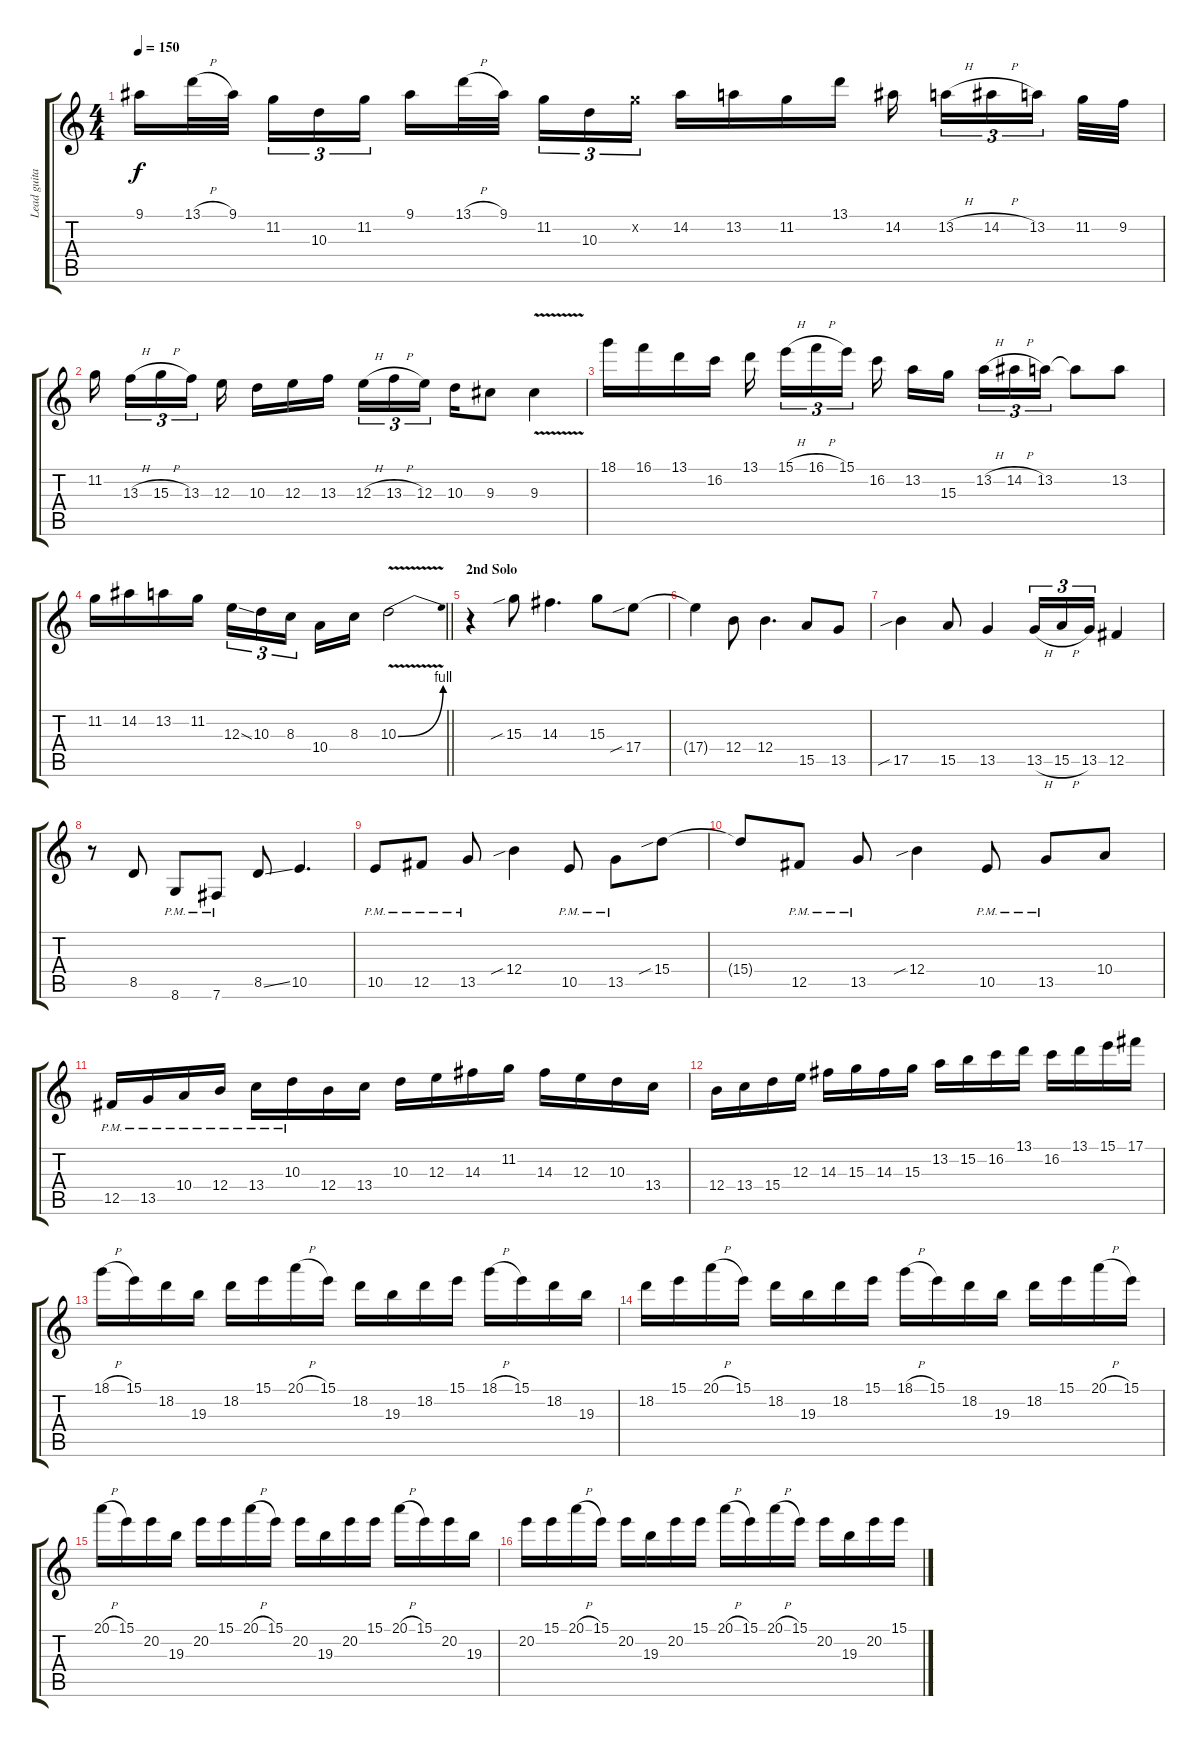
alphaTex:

\track ("Lead guitar" "Lead guita") {instrument distortionguitar}
\staff {score tabs}
\tuning (Db4 Ab3 E3 B2 Gb2 B1) {hide}
\ts (4 4)
\tempo 150
\clef g2
\ks c
9.1.16{dy f} 13.1{h}.32 9.1.32{beam splitsecondary} 11.2.16{tu (3 2)} 10.3.16{tu (3 2)} 11.2.16{tu (3 2)} 9.1.16 13.1{h}.32 9.1.32{beam splitsecondary} 11.2.16{tu (3 2)} 10.3.16{tu (3 2)} 11.2{x}.16{tu (3 2)} 14.2.16 13.2.16 11.2.16 13.1.16 14.2.16{beam splitsecondary} 13.2{h}.16{tu (3 2)} 14.2{h}.16{tu (3 2)} 13.2.16{tu (3 2) beam splitsecondary} 11.2.32 9.2.32 |
11.2.16{beam splitsecondary} 13.3{h}.16{tu (3 2)} 15.3{h}.16{tu (3 2)} 13.3.16{tu (3 2) beam splitsecondary} 12.3.16 10.3.16 12.3.16 13.3.16{beam splitsecondary} 12.3{h}.16{tu (3 2)} 13.3{h}.16{tu (3 2)} 12.3.16{tu (3 2) beam splitsecondary} 10.3.16 9.3.8 9.3{v}.4 |
18.1.16 16.1.16 13.1.16 16.2.16 13.1.16{beam splitsecondary} 15.1{h}.16{tu (3 2)} 16.1{h}.16{tu (3 2)} 15.1.16{tu (3 2) beam splitsecondary} 16.2.16 13.2.16 15.3.16{beam splitsecondary} 13.2{h}.16{tu (3 2)} 14.2{h}.16{tu (3 2)} 13.2.16{tu (3 2)} 13.2{t}.8 13.2.8 |
\barLineRight lightlight
11.2.16 14.2.16 13.2.16 11.2.16 12.3{ss}.16{tu (3 2)} 10.3.16{tu (3 2)} 8.3.16{tu (3 2) beam splitsecondary} 10.4.16 8.3.16 10.3{be (bend 0 0 60 4) v}.2 |
\section ("" "2nd Solo")
r.4 15.3{sib}.8 14.3.4{d} 15.3.8 17.4{sib}.8 |
17.4{t}.4 12.4.8 12.4.4{d} 15.5.8 13.5.8 |
17.5{sib}.4 15.5.8 13.5.4 13.5{h}.16{tu (3 2)} 15.5{h}.16{tu (3 2)} 13.5.16{tu (3 2)} 12.5.4 |
r.8 8.5.8 8.6{pm}.8 7.6{pm}.8 8.5{ss}.8 10.5.4{d} |
10.5{pm}.8 12.5{pm}.8 13.5{pm}.8 12.4{sib}.4 10.5{pm}.8 13.5{pm}.8 15.4{sib}.8 |
15.4{t}.8 12.5{pm}.8 13.5{pm}.8 12.4{sib}.4 10.5{pm}.8 13.5{pm}.8 10.4.8 |
12.5{pm}.16 13.5{pm}.16 10.4{pm}.16 12.4{pm}.16 13.4{pm}.16 10.3{pm}.16 12.4.16 13.4.16 10.3.16 12.3.16 14.3.16 11.2.16 14.3.16 12.3.16 10.3.16 13.4.16 |
12.4.16 13.4.16 15.4.16 12.3.16 14.3.16 15.3.16 14.3.16 15.3.16 13.2.16 15.2.16 16.2.16 13.1.16 16.2.16 13.1.16 15.1.16 17.1.16 |
18.1{h}.16 15.1.16 18.2.16 19.3.16 18.2.16 15.1.16 20.1{h}.16 15.1.16 18.2.16 19.3.16 18.2.16 15.1.16 18.1{h}.16 15.1.16 18.2.16 19.3.16 |
18.2.16 15.1.16 20.1{h}.16 15.1.16 18.2.16 19.3.16 18.2.16 15.1.16 18.1{h}.16 15.1.16 18.2.16 19.3.16 18.2.16 15.1.16 20.1{h}.16 15.1.16 |
20.1{h}.16 15.1.16 20.2.16 19.3.16 20.2.16 15.1.16 20.1{h}.16 15.1.16 20.2.16 19.3.16 20.2.16 15.1.16 20.1{h}.16 15.1.16 20.2.16 19.3.16 |
20.2.16 15.1.16 20.1{h}.16 15.1.16 20.2.16 19.3.16 20.2.16 15.1.16 20.1{h}.16 15.1.16 20.1{h}.16 15.1.16 20.2.16 19.3.16 20.2.16 15.1.16
